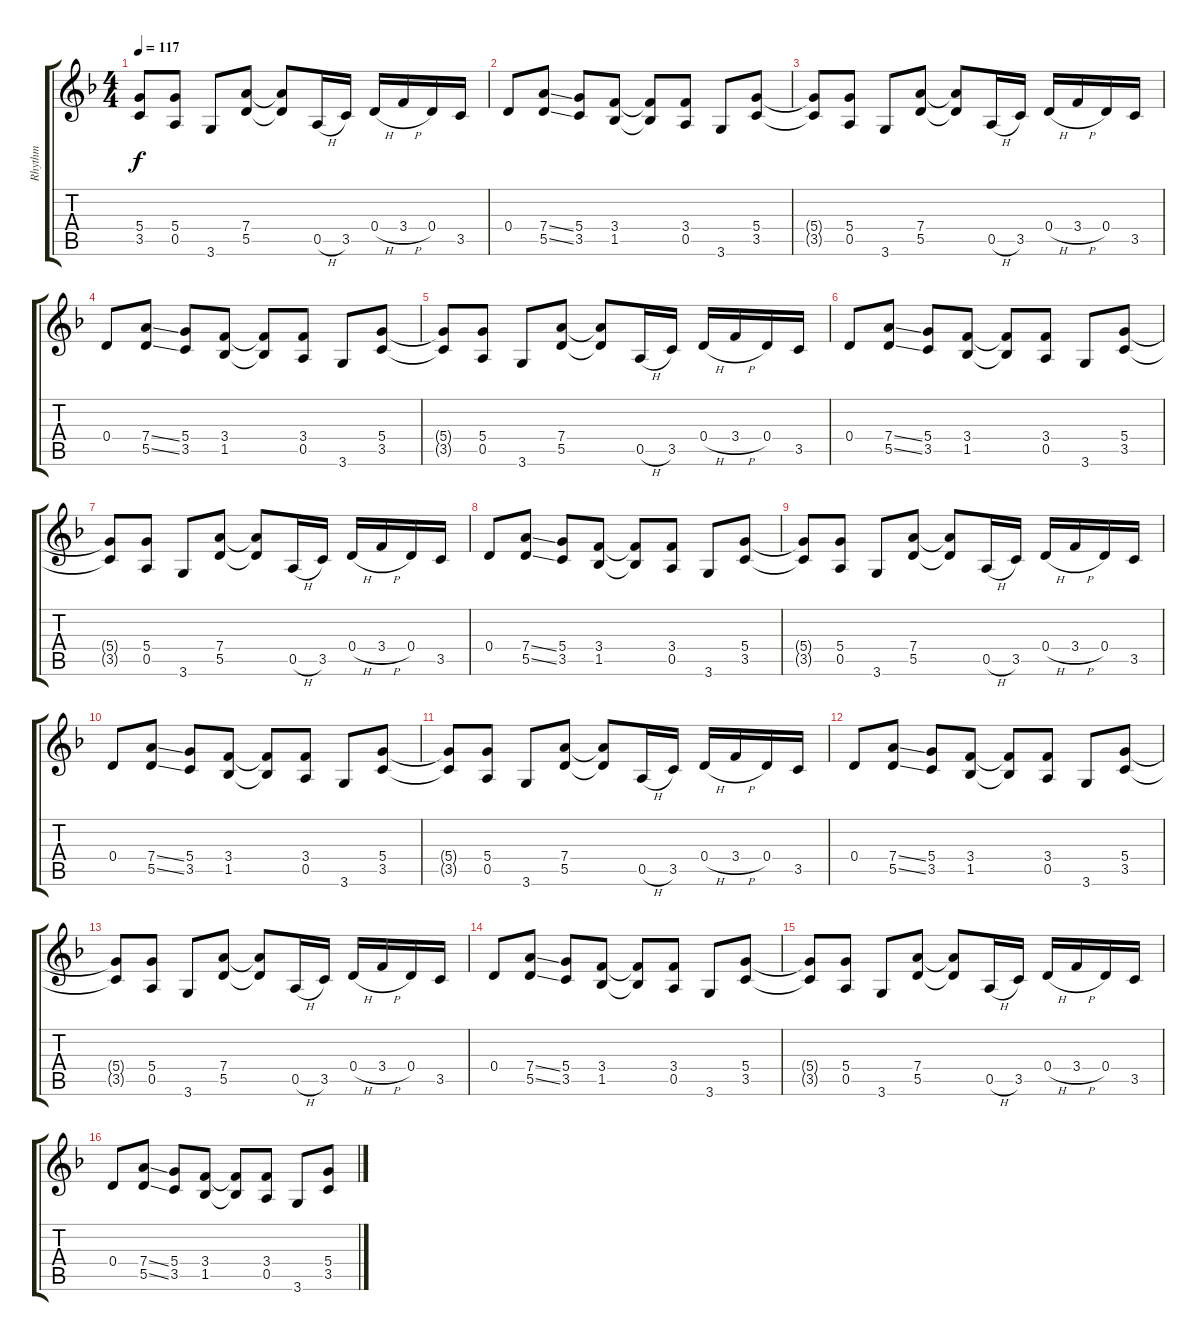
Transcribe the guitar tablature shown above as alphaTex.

\track ("Rhythm" "Rhythm") {instrument overdrivenguitar}
\staff {score tabs}
\tuning (E4 B3 G3 D3 A2 E2) {hide}
\ts (4 4)
\tempo 117
\clef g2
\ks f
(5.4{t} 3.5{t}).8{dy f} (5.4 0.5).8 3.6.8 (7.4 5.5).8 (7.4{t} 5.5{t}).8 0.5{h}.16 3.5.16 0.4{h}.16 3.4{h}.16 0.4.16 3.5.16 |
0.4.8 (7.4{ss} 5.5{ss}).8 (5.4 3.5).8 (3.4 1.5).8 (3.4{t} 1.5{t}).8 (3.4 0.5).8 3.6.8 (5.4 3.5).8 |
(5.4{t} 3.5{t}).8 (5.4 0.5).8 3.6.8 (7.4 5.5).8 (7.4{t} 5.5{t}).8 0.5{h}.16 3.5.16 0.4{h}.16 3.4{h}.16 0.4.16 3.5.16 |
0.4.8 (7.4{ss} 5.5{ss}).8 (5.4 3.5).8 (3.4 1.5).8 (3.4{t} 1.5{t}).8 (3.4 0.5).8 3.6.8 (5.4 3.5).8 |
(5.4{t} 3.5{t}).8 (5.4 0.5).8 3.6.8 (7.4 5.5).8 (7.4{t} 5.5{t}).8 0.5{h}.16 3.5.16 0.4{h}.16 3.4{h}.16 0.4.16 3.5.16 |
0.4.8 (7.4{ss} 5.5{ss}).8 (5.4 3.5).8 (3.4 1.5).8 (3.4{t} 1.5{t}).8 (3.4 0.5).8 3.6.8 (5.4 3.5).8 |
(5.4{t} 3.5{t}).8 (5.4 0.5).8 3.6.8 (7.4 5.5).8 (7.4{t} 5.5{t}).8 0.5{h}.16 3.5.16 0.4{h}.16 3.4{h}.16 0.4.16 3.5.16 |
0.4.8 (7.4{ss} 5.5{ss}).8 (5.4 3.5).8 (3.4 1.5).8 (3.4{t} 1.5{t}).8 (3.4 0.5).8 3.6.8 (5.4 3.5).8 |
(5.4{t} 3.5{t}).8 (5.4 0.5).8 3.6.8 (7.4 5.5).8 (7.4{t} 5.5{t}).8 0.5{h}.16 3.5.16 0.4{h}.16 3.4{h}.16 0.4.16 3.5.16 |
0.4.8 (7.4{ss} 5.5{ss}).8 (5.4 3.5).8 (3.4 1.5).8 (3.4{t} 1.5{t}).8 (3.4 0.5).8 3.6.8 (5.4 3.5).8 |
(5.4{t} 3.5{t}).8 (5.4 0.5).8 3.6.8 (7.4 5.5).8 (7.4{t} 5.5{t}).8 0.5{h}.16 3.5.16 0.4{h}.16 3.4{h}.16 0.4.16 3.5.16 |
0.4.8 (7.4{ss} 5.5{ss}).8 (5.4 3.5).8 (3.4 1.5).8 (3.4{t} 1.5{t}).8 (3.4 0.5).8 3.6.8 (5.4 3.5).8 |
(5.4{t} 3.5{t}).8 (5.4 0.5).8 3.6.8 (7.4 5.5).8 (7.4{t} 5.5{t}).8 0.5{h}.16 3.5.16 0.4{h}.16 3.4{h}.16 0.4.16 3.5.16 |
0.4.8 (7.4{ss} 5.5{ss}).8 (5.4 3.5).8 (3.4 1.5).8 (3.4{t} 1.5{t}).8 (3.4 0.5).8 3.6.8 (5.4 3.5).8 |
(5.4{t} 3.5{t}).8 (5.4 0.5).8 3.6.8 (7.4 5.5).8 (7.4{t} 5.5{t}).8 0.5{h}.16 3.5.16 0.4{h}.16 3.4{h}.16 0.4.16 3.5.16 |
0.4.8 (7.4{ss} 5.5{ss}).8 (5.4 3.5).8 (3.4 1.5).8 (3.4{t} 1.5{t}).8 (3.4 0.5).8 3.6.8 (5.4 3.5).8
